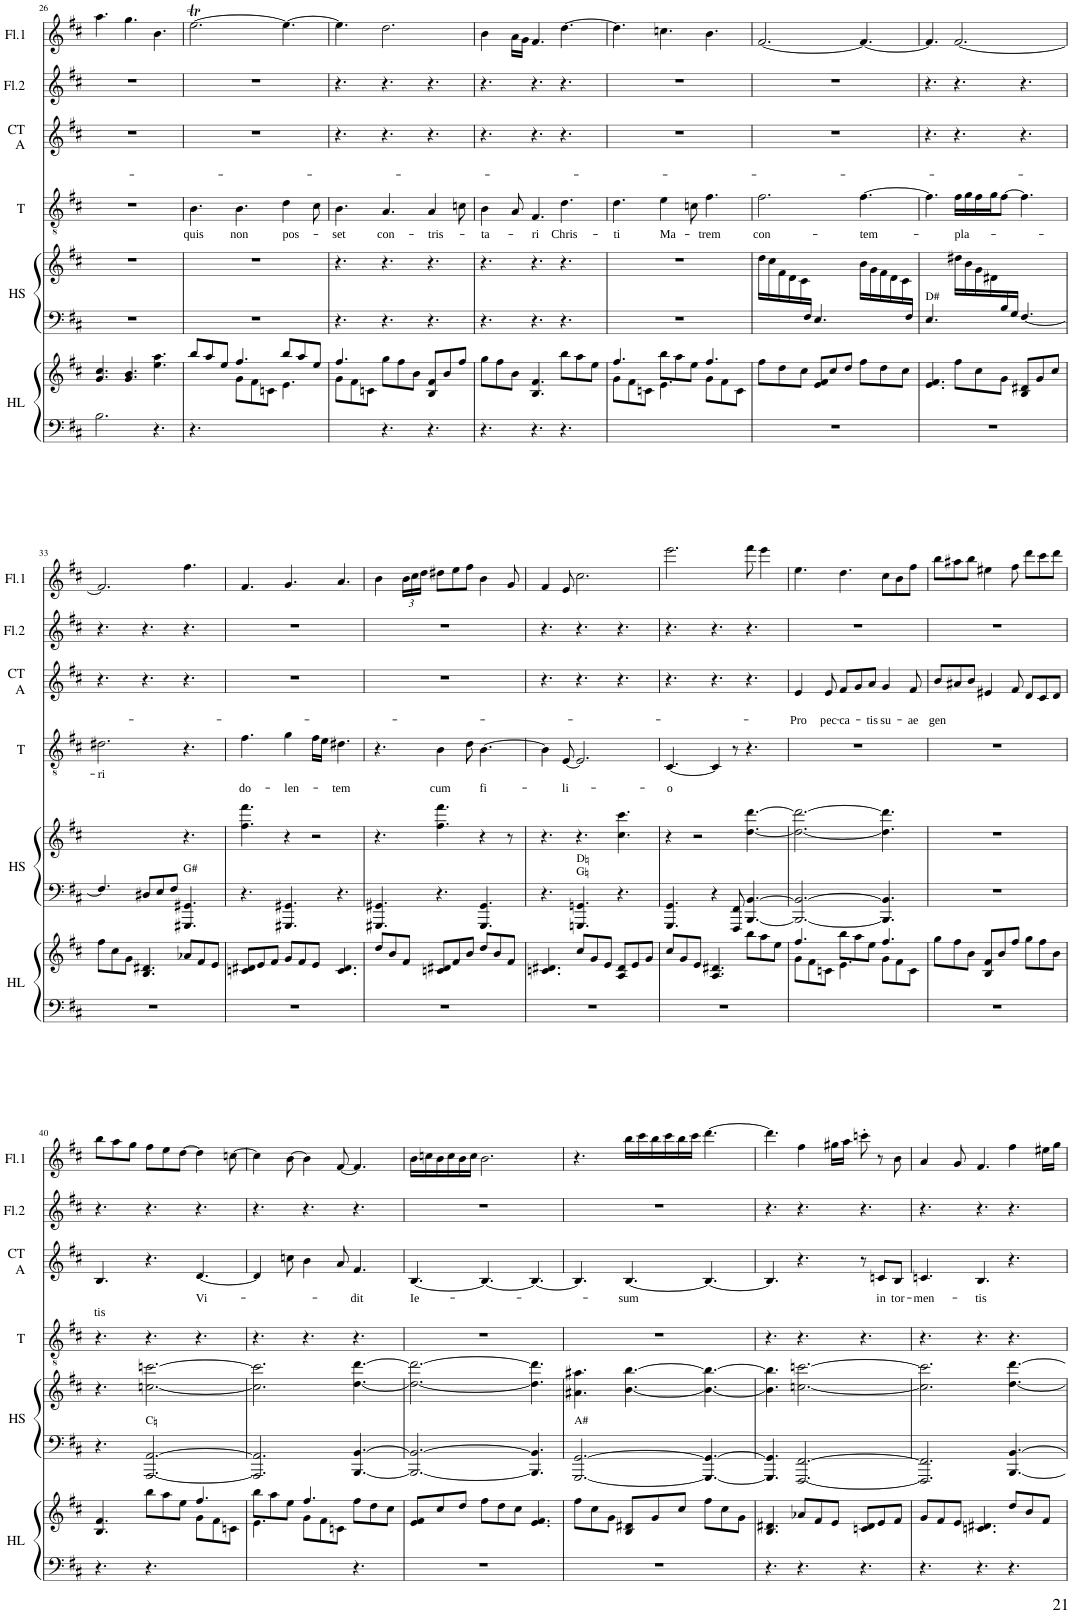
**kern	**kern	**kern	**kern	**kern	**text	**text	**kern	**text	**text	**kern	**kern
*part6	*part6	*part5	*part5	*part4	*part4	*part4	*part3	*part3	*part3	*part2	*part1
*staff8	*staff7	*staff6	*staff5	*staff4	*staff4	*staff4	*staff3	*staff3	*staff3	*staff2	*staff1
*I"Harpe à leviers	*	*I"Harpe  SOLO	*	*I"Ténor	*	*	*I"Contre- Ténor / Alto	*	*	*I"Flûte 2	*I"Flûte 1
*I'HL	*	*I'HS	*	*I'T	*	*	*I'CT A	*	*	*I'Fl.2	*I'Fl.1
!!LO:PB:g=z
*clefF4	*clefG2	*clefF4	*clefG2	*clefGv2	*	*	*clefG2	*	*	*clefG2	*clefG2
*k[f#c#]	*k[f#c#]	*k[f#c#]	*k[f#c#]	*k[f#c#]	*	*	*k[f#c#]	*	*	*k[f#c#]	*k[f#c#]
*M9/8	*M9/8	*M9/8	*M9/8	*M9/8	*	*	*M9/8	*	*	*M9/8	*M9/8
=26	=26	=26	=26	=26	=26	=26	=26	=26	=26	=26	=26
2.B\	4.g/ 4.cc#/	8%9r	8%9r	8%9r	.	.	8%9r	.	.	8%9r	4.aa\
.	4.g/ 4.b/	.	.	.	.	.	.	.	.	.	4.gg\
4.r	4.ee\ 4.aa\	.	.	.	.	.	.	.	.	.	4.b\
=27	=27	=27	=27	=27	=27	=27	=27	=27	=27	=27	=27
*	*^	*	*	*	*	*	*	*	*	*	*
!	!	!	!	!	!	!LO:LY:b	!	!	!	!	!	!
4.r	8bb/L	4.ryy	8%9r	8%9r	4.B\	quis	.	8%9r	.	.	8%9r	[2.eeT\
.	8aa/	.	.	.	.	.	.	.	.	.	.	.
.	8ee/J	.	.	.	.	.	.	.	.	.	.	.
!	!	!	!	!	!	!LO:LY:b	!	!	!	!	!	!
2.ryy	4.ff#/	8g\L	.	.	4.B\	non	.	.	.	.	.	.
.	.	8f#\	.	.	.	.	.	.	.	.	.	.
.	.	8cn\J	.	.	.	.	.	.	.	.	.	.
!	!	!	!	!	!	!LO:LY:b	!	!	!	!	!	!
.	8bb/L	4.e\	.	.	4d\	pos-	.	.	.	.	.	4.ee\_
.	8aa/	.	.	.	.	.	.	.	.	.	.	.
.	8ee/J	.	.	.	8c#\	.	.	.	.	.	.	.
=28	=28	=28	=28	=28	=28	=28	=28	=28	=28	=28	=28	=28
!	!	!	!	!	!	!LO:LY:b	!	!	!	!	!	!
4.ryy	4.ff#/	8g\L	4.r	4.r	4.B\	-set	.	4.r	.	.	4.r	4.ee\]
.	.	8f#\	.	.	.	.	.	.	.	.	.	.
.	.	8cn\J	.	.	.	.	.	.	.	.	.	.
!	!	!	!	!	!	!LO:LY:b	!	!	!	!	!	!
4.r	8gg\L	2.ryy	4.r	4.r	4.A/	con-	.	4.r	.	.	4.r	2.dd\
.	8ff#\	.	.	.	.	.	.	.	.	.	.	.
.	8b\J	.	.	.	.	.	.	.	.	.	.	.
!	!	!	!	!	!	!LO:LY:b	!	!	!	!	!	!
4.r	8B/ 8f#/L	.	4.r	4.r	4A/	-tris-	.	4.r	.	.	4.r	.
.	8b/	.	.	.	.	.	.	.	.	.	.	.
.	8ff#/J	.	.	.	8cn\	.	.	.	.	.	.	.
*	*v	*v	*	*	*	*	*	*	*	*	*	*
=29	=29	=29	=29	=29	=29	=29	=29	=29	=29	=29	=29
!	!	!	!	!	!LO:LY:b	!	!	!	!	!	!
4.r	8gg\L	4.r	4.r	4B\	-ta-	.	4.r	.	.	4.r	4b\
.	8ff#\	.	.	.	.	.	.	.	.	.	.
.	8b\J	.	.	8A/	.	.	.	.	.	.	16a\LL
.	.	.	.	.	.	.	.	.	.	.	16g\JJ
!	!	!	!	!	!LO:LY:b	!	!	!	!	!	!
4.r	4.B/ 4.f#/	4.r	4.r	4.F#/	-ri	.	4.r	.	.	4.r	4.f#/
!	!	!	!	!	!LO:LY:b	!	!	!	!	!	!
4.r	8bb\L	4.r	4.r	4.d\	Chris-	.	4.r	.	.	4.r	[4.dd\
.	8aa\	.	.	.	.	.	.	.	.	.	.
.	8ee\J	.	.	.	.	.	.	.	.	.	.
=30	=30	=30	=30	=30	=30	=30	=30	=30	=30	=30	=30
*	*^	*	*	*	*	*	*	*	*	*	*
!	!	!	!	!	!	!LO:LY:b	!	!	!	!	!	!
1ryy	4.ff#/	8g\L	8%9r	8%9r	4.d\	-ti	.	8%9r	.	.	8%9r	4.dd\]
.	.	8f#\	.	.	.	.	.	.	.	.	.	.
.	.	8cn\J	.	.	.	.	.	.	.	.	.	.
!	!	!	!	!	!	!LO:LY:b	!	!	!	!	!	!
.	8bb\L	4.e\	.	.	4e\	Ma-	.	.	.	.	.	4.ccn\
.	8aa\	.	.	.	.	.	.	.	.	.	.	.
.	8ee\J	.	.	.	8cn\	.	.	.	.	.	.	.
!	!	!	!	!	!	!LO:LY:b	!	!	!	!	!	!
.	4.ff#/	8g\L	.	.	4.f#\	-trem	.	.	.	.	.	4.b\
.	.	8f#\	.	.	.	.	.	.	.	.	.	.
8ryy	.	8c\J	.	.	.	.	.	.	.	.	.	.
=31	=31	=31	=31	=31	=31	=31	=31	=31	=31	=31	=31	=31
*	*	*	*^	*	*	*	*	*	*	*	*	*
!	!	!	!	!	!	!	!LO:LY:b	!	!	!	!	!	!
*	*v	*v	*	*	*	*	*	*	*	*	*	*	*
8%9r	8ff#\L	16ryy	1ryy	16dd\LL	2.f#\	con-	.	8%9r	.	.	8%9r	[2.f#/
.	.	.	.	16cc#\	.	.	.	.	.	.	.	.
.	8dd\	.	.	16f#\	.	.	.	.	.	.	.	.
.	.	.	.	16d\	.	.	.	.	.	.	.	.
.	8cc#\J	.	.	16c#\	.	.	.	.	.	.	.	.
.	.	16F#/JJ	.	4..ryy	.	.	.	.	.	.	.	.
.	8e/ 8f#/L	4.E/	.	.	.	.	.	.	.	.	.	.
.	8cc#/	.	.	.	.	.	.	.	.	.	.	.
.	8dd/J	.	.	.	.	.	.	.	.	.	.	.
!	!	!	!	!	!	!LO:LY:b	!	!	!	!	!	!
.	8ff#\L	16ryy	.	16b\LL	[4.f#\	-tem-	.	.	.	.	.	4.f#/_
.	.	.	.	16g\	.	.	.	.	.	.	.	.
.	8dd\	.	.	16f#\	.	.	.	.	.	.	.	.
.	.	.	.	16d\	.	.	.	.	.	.	.	.
.	8cc#\J	.	8ryy	16c#\	.	.	.	.	.	.	.	.
.	.	16F#/JJ	.	16ryy	.	.	.	.	.	.	.	.
=32	=32	=32	=32	=32	=32	=32	=32	=32	=32	=32	=32	=32
!	!	!LO:TX:a:t=D#	!	!	!	!	!	!	!	!	!	!
8%9r	4.e/ 4.f#/	4.E/	4.ryy	4.ryy	4.f#\]	.	.	4.r	.	.	4.r	4.f#/]
!	!	!	!	!	!	!LO:LY:b	!	!	!	!	!	!
.	8ff#\L	4ryy	4.ryy	16dd#X\LL	16f#\LL	-pla-	.	4.r	.	.	4.r	[2.f#/
.	.	.	.	16b\	16g\	.	.	.	.	.	.	.
.	8cc#\	.	.	16g\	16f#\	.	.	.	.	.	.	.
.	.	.	.	16d#X\	16g\J	.	.	.	.	.	.	.
.	8g\J	16B/	.	2ryy	[8f#\J	.	.	.	.	.	.	.
.	.	16G/JJ	.	.	.	.	.	.	.	.	.	.
.	8B/ 8d#X/L	[4.F#/	4.ryy	.	4.f#\]	.	.	4.r	.	.	4.r	.
.	8g/	.	.	.	.	.	.	.	.	.	.	.
.	8cc#/J	.	.	.	.	.	.	.	.	.	.	.
!!LO:LB:g=z
=33	=33	=33	=33	=33	=33	=33	=33	=33	=33	=33	=33	=33
!	!	!	!	!	!	!LO:LY:b	!	!	!	!	!	!
8%9r	8ff#\L	4.F#/]	4.ryy	2.ryy	2.d#X\	-ri	.	4.r	.	.	4.r	2.f#/]
.	8cc#\	.	.	.	.	.	.	.	.	.	.	.
.	8g\J	.	.	.	.	.	.	.	.	.	.	.
.	4.B/ 4.d#X/	8D#X/L	4.ryy	.	.	.	.	4.r	.	.	4.r	.
.	.	8E/	.	.	.	.	.	.	.	.	.	.
.	.	8F#/J	.	.	.	.	.	.	.	.	.	.
!	!	!LO:TX:a:t=G#	!	!	!	!	!	!	!	!	!	!
.	8a-X/L	4.ryy	4.GGG#X/ 4.GG#X/	4.r	4.r	.	.	4.r	.	.	4.r	4.ff#\
.	8f#/	.	.	.	.	.	.	.	.	.	.	.
.	8e/J	.	.	.	.	.	.	.	.	.	.	.
*	*	*v	*v	*	*	*	*	*	*	*	*	*
=34	=34	=34	=34	=34	=34	=34	=34	=34	=34	=34	=34
!	!	!	!	!	!	!LO:LY:b	!	!	!	!	!
8%9r	8cn/ 8d#X/L	4.r	4.ff#\ 4.fff#\	4.f#\	.	do-	8%9r	.	.	8%9r	4.f#/
.	8e/	.	.	.	.	.	.	.	.	.	.
.	8f#/J	.	.	.	.	.	.	.	.	.	.
!	!	!	!	!	!	!LO:LY:b	!	!	!	!	!
.	8g/L	4.GGG#X/ 4.GG#X/	4r	4g\	.	-len-	.	.	.	.	4.g/
.	8f#/	.	.	.	.	.	.	.	.	.	.
.	8e/J	.	2r	16f#\LL	.	.	.	.	.	.	.
.	.	.	.	16e\JJ	.	.	.	.	.	.	.
!	!	!	!	!	!	!LO:LY:b	!	!	!	!	!
.	4.c/ 4.d#/	4.r	.	4.d#X\	.	-tem	.	.	.	.	4.a/
=35	=35	=35	=35	=35	=35	=35	=35	=35	=35	=35	=35
8%9r	8dd/L	4.GGG#X/ 4.GG#X/	4.r	4.r	.	.	8%9r	.	.	8%9r	4b\
.	8b/	.	.	.	.	.	.	.	.	.	.
*	*	*	*	*	*	*	*	*	*	*	*Xbrackettup
.	8f#/J	.	.	.	.	.	.	.	.	.	24b\LL
.	.	.	.	.	.	.	.	.	.	.	24cc#\
.	.	.	.	.	.	.	.	.	.	.	24dd\JJ
!	!	!	!	!	!	!LO:LY:b	!	!	!	!	!
.	8cn/ 8d#X/L	4.r	4.ff#\ 4.fff#\	4B\	.	cum	.	.	.	.	8dd#X\L
.	8f#/	.	.	.	.	.	.	.	.	.	8ee\
.	8b/J	.	.	8d\	.	.	.	.	.	.	8ff#\J
!	!	!	!	!	!	!LO:LY:b	!	!	!	!	!
.	8dd/L	4.GGG#/ 4.GG#/	4r	[4.B\	.	fi-	.	.	.	.	4b\
.	8b/	.	.	.	.	.	.	.	.	.	.
.	8f#/J	.	8r	.	.	.	.	.	.	.	8g/
=36	=36	=36	=36	=36	=36	=36	=36	=36	=36	=36	=36
8%9r	4.cn/ 4.d#X/	4.r	4.r	4B\]	.	.	4.r	.	.	4.r	4f#/
!	!	!	!	!	!	!LO:LY:b	!	!	!	!	!
.	.	.	.	[8E/	.	-li-	.	.	.	.	8e/
!	!	!LO:TX:a:t=D♮	!	!	!	!	!	!	!	!	!
!	!	!LO:TX:a:t=G♮	!	!	!	!	!	!	!	!	!
.	8cc#/L	4.GGGn/ 4.GGn/	4.r	2.E/]	.	.	4.r	.	.	4.r	2.cc#\
.	8g/	.	.	.	.	.	.	.	.	.	.
.	8e/J	.	.	.	.	.	.	.	.	.	.
.	8A/ 8d#/L	4.r	4.cc#\ 4.ccc#\	.	.	.	4.r	.	.	4.r	.
.	8e/	.	.	.	.	.	.	.	.	.	.
.	8g/J	.	.	.	.	.	.	.	.	.	.
=37	=37	=37	=37	=37	=37	=37	=37	=37	=37	=37	=37
!	!	!	!	!	!	!LO:LY:b	!	!	!	!	!
8%9r	8cc#/L	4.GGG/ 4.GG/	4r	[4.C#/	.	-o	4.r	.	.	4.r	2.eee\
.	8g/	.	.	.	.	.	.	.	.	.	.
.	8e/J	.	2r	.	.	.	.	.	.	.	.
.	4.A/ 4.d#X/	4r	.	4C#/]	.	.	4.r	.	.	4.r	.
.	.	8FFF#/ 8FF#/	.	8r	.	.	.	.	.	.	.
.	8bb\L	[4.BBB/ [4.BB/	[4.dd\ [4.ddd\	4.r	.	.	4.r	.	.	4.r	8fff#\
.	8aa\	.	.	.	.	.	.	.	.	.	4eee\
.	8ee\J	.	.	.	.	.	.	.	.	.	.
=38	=38	=38	=38	=38	=38	=38	=38	=38	=38	=38	=38
*	*^	*	*	*	*	*	*	*	*	*	*
!	!	!	!	!	!	!	!	!	!	!LO:LY:b	!	!
1ryy	4.ff#/	8g\L	2.BBB/_ 2.BB/_	2.dd\_ 2.ddd\_	8%9r	.	.	4e/	.	Pro	8%9r	4.ee\
.	.	8f#\	.	.	.	.	.	.	.	.	.	.
!	!	!	!	!	!	!	!	!	!	!LO:LY:b	!	!
.	.	8cn\J	.	.	.	.	.	8e/	.	pec-	.	.
!	!	!	!	!	!	!	!	!	!	!LO:LY:b	!	!
.	8bb\L	4.e\	.	.	.	.	.	8f#/L	.	-ca-	.	4.dd\
.	8aa\	.	.	.	.	.	.	8g/	.	.	.	.
!	!	!	!	!	!	!	!	!	!	!LO:LY:b	!	!
.	8ee\J	.	.	.	.	.	.	8a/J	.	tis	.	.
!	!	!	!	!	!	!	!	!	!	!LO:LY:b	!	!
.	4.ff#/	8g\L	4.BBB/] 4.BB/]	4.dd\] 4.ddd\]	.	.	.	4g/	.	su-	.	8cc#\L
.	.	8f#\	.	.	.	.	.	.	.	.	.	8b\
!	!	!	!	!	!	!	!	!	!	!LO:LY:b	!	!
8ryy	.	8c\J	.	.	.	.	.	8f#/	.	-ae	.	8ff#\J
=39	=39	=39	=39	=39	=39	=39	=39	=39	=39	=39	=39	=39
!	!	!	!	!	!	!	!	!	!	!LO:LY:b	!	!
*	*v	*v	*	*	*	*	*	*	*	*	*	*
8%9r	8gg\L	8%9r	8%9r	8%9r	.	.	8b/L	.	gen	8%9r	8bb\L
.	8ff#\	.	.	.	.	.	8a#X/	.	.	.	8aa#X\
.	8b\J	.	.	.	.	.	8b/J	.	.	.	8bb\J
.	8B/ 8f#/L	.	.	.	.	.	4e#X/	.	.	.	4ee#X\
.	8b/	.	.	.	.	.	.	.	.	.	.
.	8ff#/J	.	.	.	.	.	8f#/	.	.	.	8ff#\
.	8gg\L	.	.	.	.	.	8d/L	.	.	.	8ddd\L
.	8ff#\	.	.	.	.	.	8c#/	.	.	.	8ccc#\
.	8b\J	.	.	.	.	.	8d/J	.	.	.	8ddd\J
!!LO:LB:g=z
=40	=40	=40	=40	=40	=40	=40	=40	=40	=40	=40	=40
*	*^	*	*	*	*	*	*	*	*	*	*
!	!	!	!	!	!	!	!	!	!	!LO:LY:b	!	!
4.r	4.B/ 4.f#/	2.ryy	4.r	4.r	4.r	.	.	4.B/	.	tis	4.r	8bb\L
.	.	.	.	.	.	.	.	.	.	.	.	8aa\
.	.	.	.	.	.	.	.	.	.	.	.	8gg\J
!	!	!	!LO:TX:a:t=C♮	!	!	!	!	!	!	!	!	!
4.r	8bb\L	.	[2.AAA/ [2.AA/	[2.ccn\ [2.cccn\	4.r	.	.	4.r	.	.	4.r	8ff#\L
.	8aa\	.	.	.	.	.	.	.	.	.	.	8ee\
.	8ee\J	.	.	.	.	.	.	.	.	.	.	[8dd\J
!	!	!	!	!	!	!	!	!	!LO:LY:b	!	!	!
4.ryy	4.ff#/	8g\L	.	.	4.r	.	.	[4.d/	Vi-	.	4.r	4dd\]
.	.	8f#\	.	.	.	.	.	.	.	.	.	.
.	.	8cn\J	.	.	.	.	.	.	.	.	.	[8ccn\
=41	=41	=41	=41	=41	=41	=41	=41	=41	=41	=41	=41	=41
2.ryy	8bb\L	4.e\	2.AAA/] 2.AA/]	2.cc\] 2.ccc\]	4.r	.	.	4d/]	.	.	4.r	4cc\]
.	8aa\	.	.	.	.	.	.	.	.	.	.	.
.	8ee\J	.	.	.	.	.	.	8ccn\	.	.	.	[8b\
.	4.ff#/	8g\L	.	.	4.r	.	.	4b\	.	.	4.r	4b\]
.	.	8f#\	.	.	.	.	.	.	.	.	.	.
.	.	8cn\J	.	.	.	.	.	8a/	.	.	.	[8f#/
!	!	!	!	!	!	!	!	!	!LO:LY:b	!	!	!
4.r	8ff#\L	4.ryy	[4.BBB/ [4.BB/	[4.dd\ [4.ddd\	4.r	.	.	4.f#/	-dit	.	4.r	4.f#/]
.	8dd\	.	.	.	.	.	.	.	.	.	.	.
.	8cc#\J	.	.	.	.	.	.	.	.	.	.	.
*	*v	*v	*	*	*	*	*	*	*	*	*	*
=42	=42	=42	=42	=42	=42	=42	=42	=42	=42	=42	=42
!	!	!	!	!	!	!	!	!LO:LY:b	!	!	!
8%9r	8e/ 8f#/L	2.BBB/_ 2.BB/_	2.dd\_ 2.ddd\_	8%9r	.	.	[4.B/	Ie-	.	8%9r	16b\LL
.	.	.	.	.	.	.	.	.	.	.	16ccn\
.	8cc#/	.	.	.	.	.	.	.	.	.	16b\
.	.	.	.	.	.	.	.	.	.	.	16cc\
.	8dd/J	.	.	.	.	.	.	.	.	.	16b\
.	.	.	.	.	.	.	.	.	.	.	16cc\JJ
.	8ff#\L	.	.	.	.	.	4.B/_	.	.	.	2.b\
.	8dd\	.	.	.	.	.	.	.	.	.	.
.	8cc#\J	.	.	.	.	.	.	.	.	.	.
.	4.e/ 4.f#/	4.BBB/] 4.BB/]	4.dd\] 4.ddd\]	.	.	.	4.B/_	.	.	.	.
=43	=43	=43	=43	=43	=43	=43	=43	=43	=43	=43	=43
!	!	!LO:TX:a:t=A#	!	!	!	!	!	!	!	!	!
8%9r	8ff#\L	[2.GGG/ [2.GG/	4.a#X\ 4.aa#X\	8%9r	.	.	4.B/]	.	.	8%9r	4.r
.	8cc#\	.	.	.	.	.	.	.	.	.	.
.	8g\J	.	.	.	.	.	.	.	.	.	.
!	!	!	!	!	!	!	!	!LO:LY:b	!	!	!
.	8B/ 8d#X/L	.	[4.b\ [4.bb\	.	.	.	[4.B/	-sum	.	.	16bb\LL
.	.	.	.	.	.	.	.	.	.	.	16ccc#\
.	8g/	.	.	.	.	.	.	.	.	.	16bb\
.	.	.	.	.	.	.	.	.	.	.	16ccc#\
.	8cc#/J	.	.	.	.	.	.	.	.	.	16bb\
.	.	.	.	.	.	.	.	.	.	.	16ccc#\JJ
.	8ff#\L	4.GGG/_ 4.GG/_	4.b\_ 4.bb\_	.	.	.	4.B/_	.	.	.	[4.ddd\
.	8cc#\	.	.	.	.	.	.	.	.	.	.
.	8g\J	.	.	.	.	.	.	.	.	.	.
=44	=44	=44	=44	=44	=44	=44	=44	=44	=44	=44	=44
4.r	4.B/ 4.d#X/	4.GGG/] 4.GG/]	4.b\] 4.bb\]	4.r	.	.	4.B/]	.	.	4.r	4.ddd\]
4.r	8a-X/L	[2.FFF#/ [2.FF#/	[2.ccn\ [2.cccn\	4.r	.	.	4.r	.	.	4.r	4ff#\
.	8f#/	.	.	.	.	.	.	.	.	.	.
.	8e/J	.	.	.	.	.	.	.	.	.	16gg#X\LL
.	.	.	.	.	.	.	.	.	.	.	16aa\JJ
4.r	8cn/ 8d#/L	.	.	4.r	.	.	8r	.	.	4.r	8cccn'\
!	!	!	!	!	!	!	!	!LO:LY:b	!	!	!
.	8e/	.	.	.	.	.	8cn/L	in	.	.	8r
!	!	!	!	!	!	!	!	!LO:LY:b	!	!	!
.	8f#/J	.	.	.	.	.	8B/J	tor-	.	.	8b\
=45	=45	=45	=45	=45	=45	=45	=45	=45	=45	=45	=45
!	!	!	!	!	!	!	!	!LO:LY:b	!	!	!
4.r	8g/L	2.FFF#/] 2.FF#/]	2.cc\] 2.ccc\]	4.r	.	.	4.cn/	-men-	.	4.r	4a/
.	8f#/	.	.	.	.	.	.	.	.	.	.
.	8e/J	.	.	.	.	.	.	.	.	.	8g/
!	!	!	!	!	!	!	!	!LO:LY:b	!	!	!
4.r	4.cn/ 4.d#X/	.	.	4.r	.	.	4.B/	-tis	.	4.r	4.f#/
4.r	8dd/L	[4.BBB/ [4.BB/	[4.dd\ [4.ddd\	4.r	.	.	4.r	.	.	4.r	4ff#\
.	8b/	.	.	.	.	.	.	.	.	.	.
.	8f#/J	.	.	.	.	.	.	.	.	.	16ee#X\LL
.	.	.	.	.	.	.	.	.	.	.	16gg\JJ
=	=	=	=	=	=	=	=	=	=	=	=
*-	*-	*-	*-	*-	*-	*-	*-	*-	*-	*-	*-
